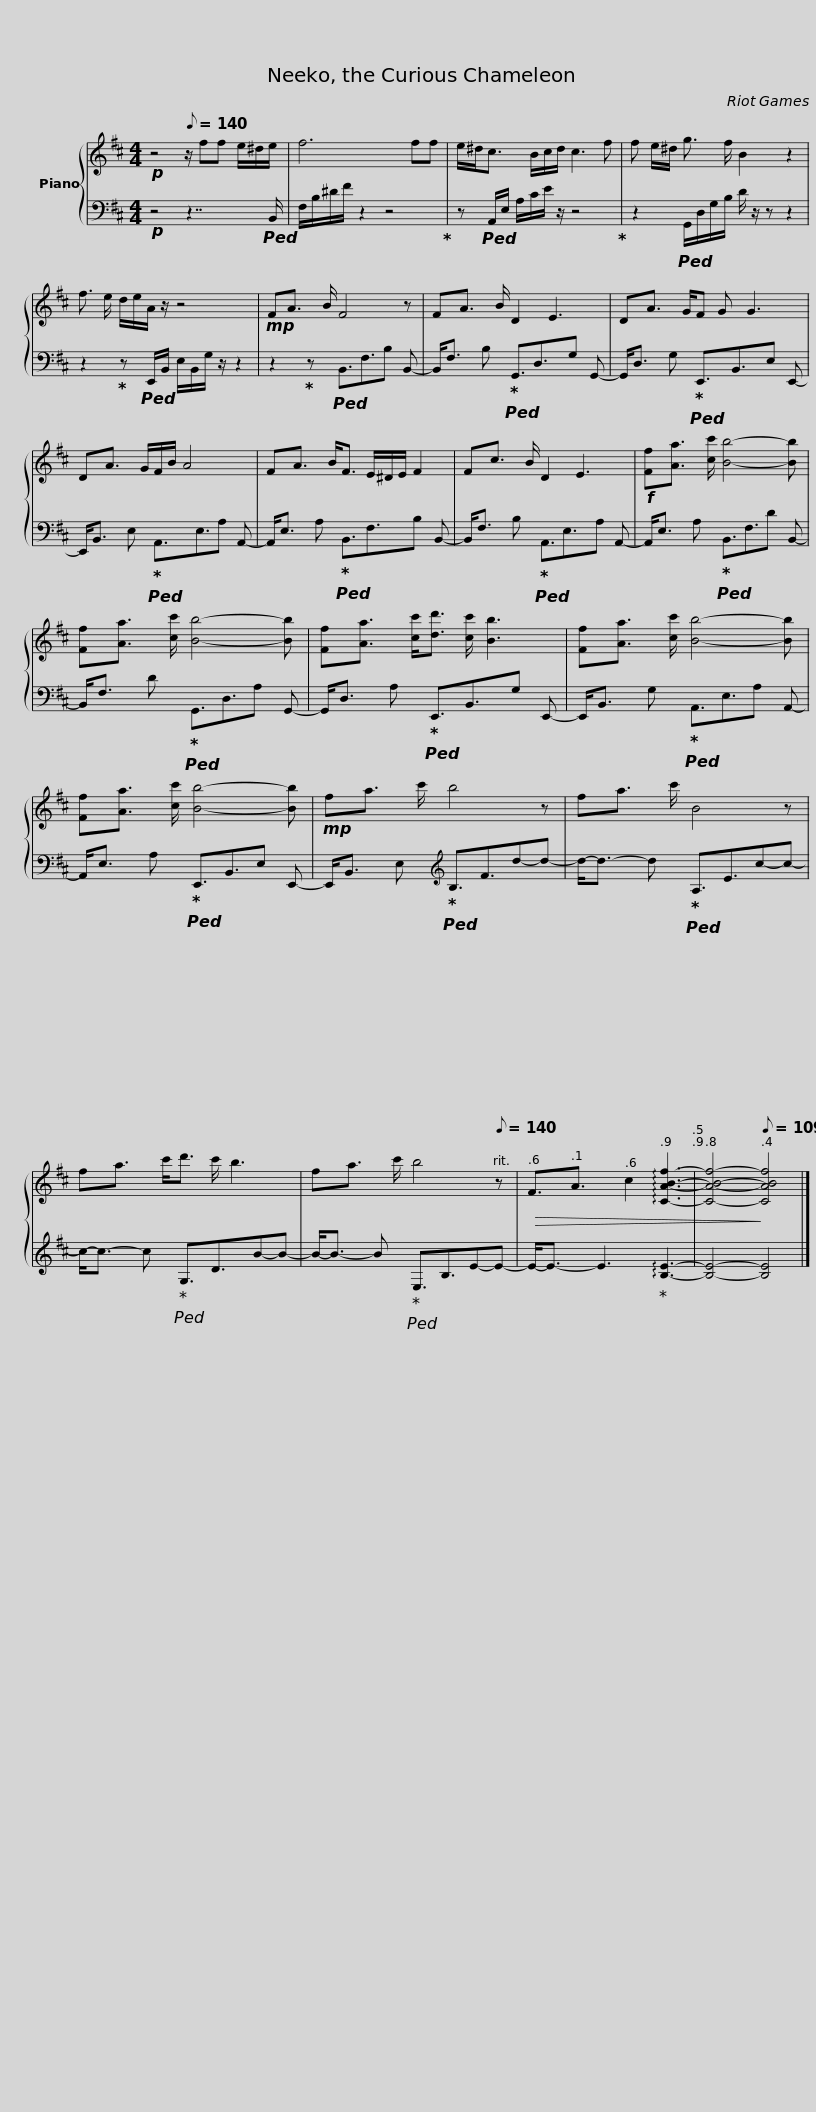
X:1
%%score { 1 | 2 }
L:1/8
M:4/4
I:linebreak $
K:D
V:1 treble
V:2 bass
V:1
!p! z4[Q:1/8=140] z/ ff e/^d/e/ | f6 ff | e/^d<c B/c/d/ c3 f |$ f e/^d/ g3/2 f/ B2 z2 | f3/2 e/ d/e/A/ z/ z4 | %5
!mp! FA3/2 B/ F4 z |$ FA3/2 B/ D2 E3 | DA3/2 G/F G G3 | DA3/2 G/F/B/ A4 |$ FA3/2 B<F E/^D/E/ F2 | %10
 Fc3/2 B/ D2 E3 |!f! [Ff][Aa]3/2 [cc']/ [Bb]4- [Bb] |$ [Ff][Aa]3/2 [cc']/ [Bb]4- [Bb] | [Ff][Aa]3/2 [cc']<[dd'] [cc']/ [Bb]3 | [Ff][Aa]3/2 [cc']/ [Bb]4- [Bb] |$ %15
 [Ff][Aa]3/2 [cc']/ [Bb]4- [Bb] |!mp! fa3/2 c'/ b4 z | fa3/2 c'/ B4 z |$ fa3/2 c'<d' c'/ b3 | fa3/2 c'/ b4[Q:1/8=140] z | %20
[Q:1/8=137]!>(! F3/2[Q:1/8=134]A3/2[Q:1/8=130] c2[Q:1/8=125] !arpeggio![CABf]3-[Q:1/8=136][Q:1/8=132] |[Q:1/8=118] [CABf]4-!>)![Q:1/8=109] [CABf]4 |] %22
V:2
!p! z4 z7/2!ped! B,,/ | F,/B,/^D/F/ z2 z4!ped-up! | z!ped! A,,/E,/ A,/C/E/ z/ z4!ped-up! |$ z2!ped! G,,/D,/G,/B,/ D/ z/ z z2 | z2!ped-up! z!ped! E,,/B,,/ E,/B,,/G,/ z/ z2 | %5
 z2!ped-up! z!ped! B,,3/2F,3/2B, B,,- |$ B,,<F, B,!ped-up!!ped! G,,3/2D,3/2G, G,,- | G,,<D, G,!ped-up!!ped! E,,3/2B,,3/2E, E,,- | E,,<B,, E,!ped-up!!ped! A,,3/2E,3/2A, A,,- |$ A,,<E, A,!ped-up!!ped! B,,3/2F,3/2B, B,,- | %10
 B,,<F, B,!ped-up!!ped! A,,3/2E,3/2A, A,,- | A,,<E, A,!ped-up!!ped! B,,3/2F,3/2D B,,- |$ B,,<F, D!ped-up!!ped! G,,3/2D,3/2A, G,,- | G,,<D, A,!ped-up!!ped! E,,3/2B,,3/2G, E,,- | E,,<B,, G,!ped-up!!ped! A,,3/2E,3/2A, A,,- |$ %15
 A,,<E, A,!ped-up!!ped! E,,3/2B,,3/2E, E,,- | E,,<B,, E,!ped-up![K:treble]!ped! B,3/2F3/2d-d- | d-<d- d!ped-up!!ped! A,3/2E3/2c-c- |$ c-<c- c!ped-up!!ped! G,3/2D3/2B-B- | B-<B- B!ped-up!!ped! E,3/2B,3/2E-E- | %20
 E-<E- E3!ped-up! !arpeggio![B,E]3- | [B,E]4- [B,E]4 |] %22
